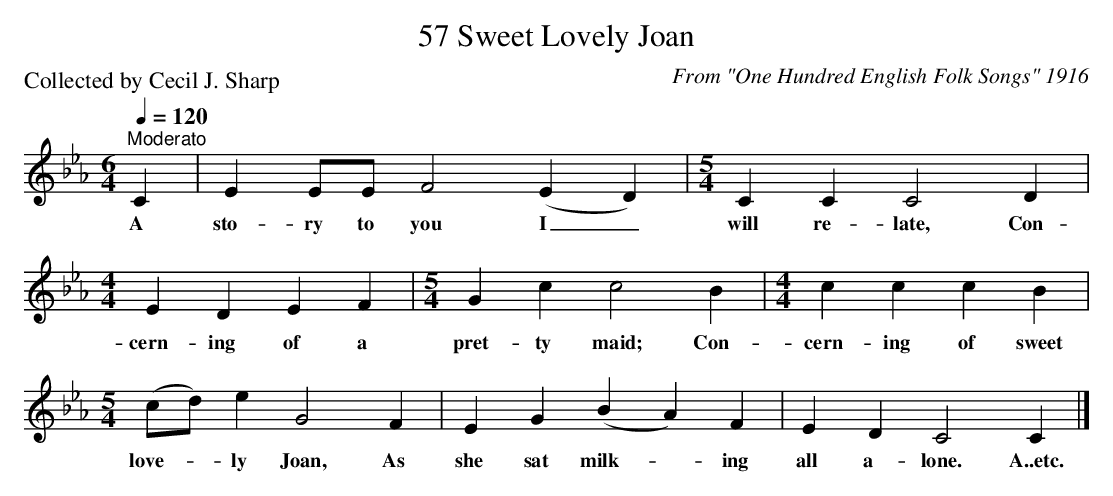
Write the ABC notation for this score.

X:1
T:57 Sweet Lovely Joan
C:From "One Hundred English Folk Songs" 1916
P:Collected by Cecil J. Sharp
Q:1/4=120
L:1/4
M:6/4
K:Caeo
"^Moderato" C | E E/E/ F2 (E D) |[M:5/4] C C C2 D |$[M:4/4] E D E F |[M:5/4] G c c2 B |
w: A|sto- ry to you I _|will re- late, Con-|cern- ing of a|pret- ty maid; Con-|
[M:4/4] c c c B |$[M:5/4] (c/d/) e G2 F | E G (B A) F | E D C2 C |]
w: cern- ing of sweet|love- * ly Joan, As|she sat milk- * ing|all a- lone. A..etc.|
